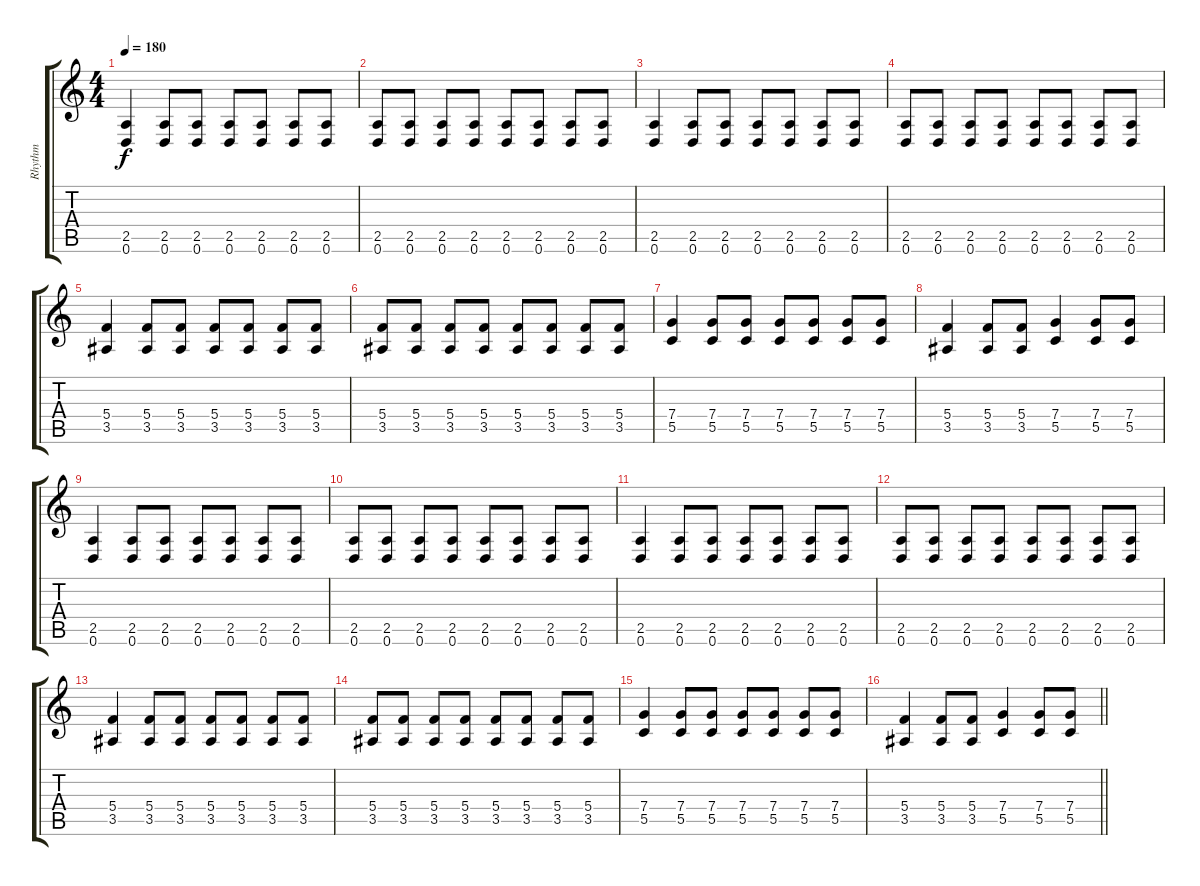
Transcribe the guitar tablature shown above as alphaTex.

\track ("Rhythm" "Rhythm") {instrument distortionguitar}
\staff {score tabs}
\tuning (D4 A3 F3 C3 G2 D2) {hide}
\ts (4 4)
\tempo 180
\clef g2
\ks c
(2.5 0.6).4{dy f} (2.5 0.6).8 (2.5 0.6).8 (2.5 0.6).8 (2.5 0.6).8 (2.5 0.6).8 (2.5 0.6).8 |
(2.5 0.6).8 (2.5 0.6).8 (2.5 0.6).8 (2.5 0.6).8 (2.5 0.6).8 (2.5 0.6).8 (2.5 0.6).8 (2.5 0.6).8 |
(2.5 0.6).4 (2.5 0.6).8 (2.5 0.6).8 (2.5 0.6).8 (2.5 0.6).8 (2.5 0.6).8 (2.5 0.6).8 |
(2.5 0.6).8 (2.5 0.6).8 (2.5 0.6).8 (2.5 0.6).8 (2.5 0.6).8 (2.5 0.6).8 (2.5 0.6).8 (2.5 0.6).8 |
(5.4 3.5).4 (5.4 3.5).8 (5.4 3.5).8 (5.4 3.5).8 (5.4 3.5).8 (5.4 3.5).8 (5.4 3.5).8 |
(5.4 3.5).8 (5.4 3.5).8 (5.4 3.5).8 (5.4 3.5).8 (5.4 3.5).8 (5.4 3.5).8 (5.4 3.5).8 (5.4 3.5).8 |
(7.4 5.5).4 (7.4 5.5).8 (7.4 5.5).8 (7.4 5.5).8 (7.4 5.5).8 (7.4 5.5).8 (7.4 5.5).8 |
(5.4 3.5).4 (5.4 3.5).8 (5.4 3.5).8 (7.4 5.5).4 (7.4 5.5).8 (7.4 5.5).8 |
(2.5 0.6).4 (2.5 0.6).8 (2.5 0.6).8 (2.5 0.6).8 (2.5 0.6).8 (2.5 0.6).8 (2.5 0.6).8 |
(2.5 0.6).8 (2.5 0.6).8 (2.5 0.6).8 (2.5 0.6).8 (2.5 0.6).8 (2.5 0.6).8 (2.5 0.6).8 (2.5 0.6).8 |
(2.5 0.6).4 (2.5 0.6).8 (2.5 0.6).8 (2.5 0.6).8 (2.5 0.6).8 (2.5 0.6).8 (2.5 0.6).8 |
(2.5 0.6).8 (2.5 0.6).8 (2.5 0.6).8 (2.5 0.6).8 (2.5 0.6).8 (2.5 0.6).8 (2.5 0.6).8 (2.5 0.6).8 |
(5.4 3.5).4 (5.4 3.5).8 (5.4 3.5).8 (5.4 3.5).8 (5.4 3.5).8 (5.4 3.5).8 (5.4 3.5).8 |
(5.4 3.5).8 (5.4 3.5).8 (5.4 3.5).8 (5.4 3.5).8 (5.4 3.5).8 (5.4 3.5).8 (5.4 3.5).8 (5.4 3.5).8 |
(7.4 5.5).4 (7.4 5.5).8 (7.4 5.5).8 (7.4 5.5).8 (7.4 5.5).8 (7.4 5.5).8 (7.4 5.5).8 |
\barLineRight lightlight
(5.4 3.5).4 (5.4 3.5).8 (5.4 3.5).8 (7.4 5.5).4 (7.4 5.5).8 (7.4 5.5).8
